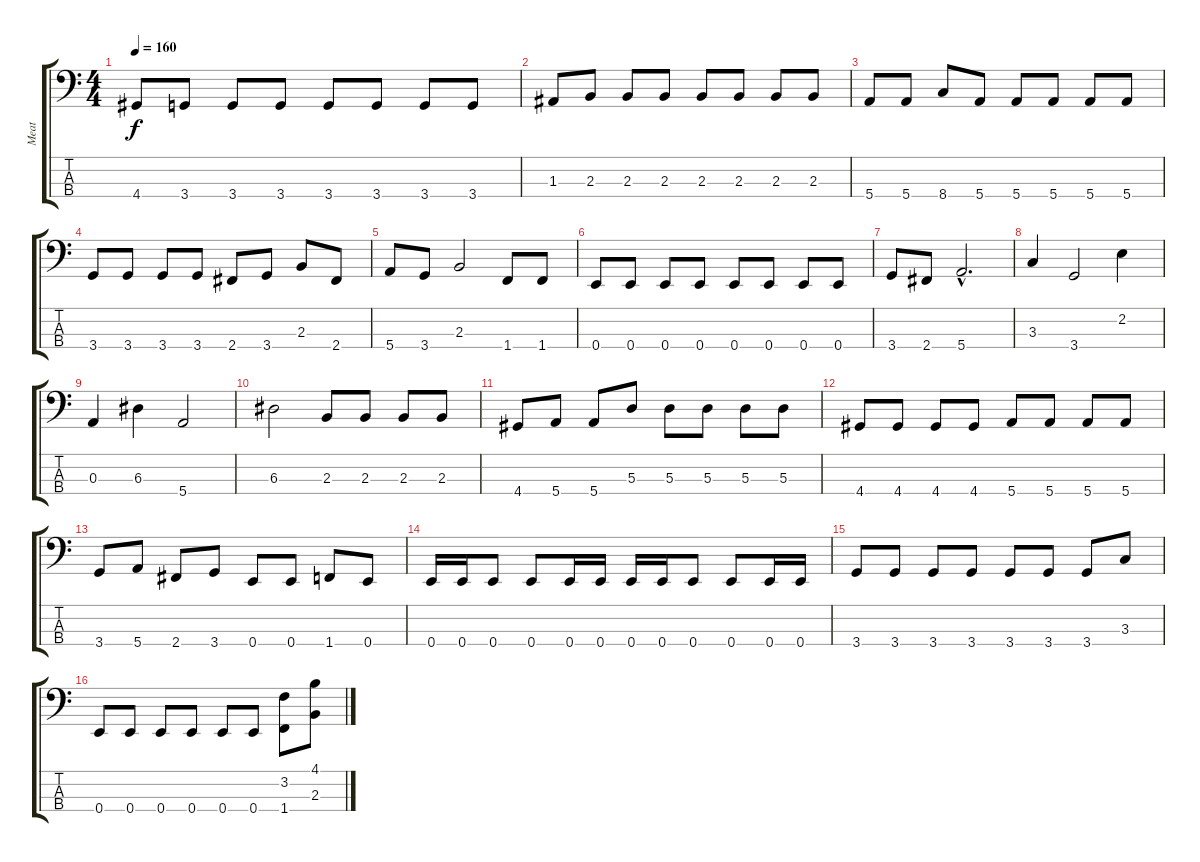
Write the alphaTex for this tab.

\track ("Meat" "Meat") {instrument electricbasspick}
\staff {score tabs}
\tuning (G2 D2 A1 E1) {hide}
\ts (4 4)
\tempo 160
\clef f4
\ks c
4.4.8{dy f} 3.4.8 3.4.8 3.4.8 3.4.8 3.4.8 3.4.8 3.4.8 |
1.3.8 2.3.8 2.3.8 2.3.8 2.3.8 2.3.8 2.3.8 2.3.8 |
5.4.8 5.4.8 8.4.8 5.4.8 5.4.8 5.4.8 5.4.8 5.4.8 |
3.4.8 3.4.8 3.4.8 3.4.8 2.4.8 3.4.8 2.3.8 2.4.8 |
5.4.8 3.4.8 2.3.2 1.4.8 1.4.8 |
0.4.8 0.4.8 0.4.8 0.4.8 0.4.8 0.4.8 0.4.8 0.4.8 |
3.4.8 2.4.8 5.4{hac}.2{d} |
3.3.4 3.4.2 2.2.4 |
0.3.4 6.3.4 5.4.2 |
6.3.2 2.3.8 2.3.8 2.3.8 2.3.8 |
4.4.8 5.4.8 5.4.8 5.3.8 5.3.8 5.3.8 5.3.8 5.3.8 |
4.4.8 4.4.8 4.4.8 4.4.8 5.4.8 5.4.8 5.4.8 5.4.8 |
3.4.8 5.4.8 2.4.8 3.4.8 0.4.8 0.4.8 1.4.8 0.4.8 |
0.4.16 0.4.16 0.4.8 0.4.8 0.4.16 0.4.16 0.4.16 0.4.16 0.4.8 0.4.8 0.4.16 0.4.16 |
3.4.8 3.4.8 3.4.8 3.4.8 3.4.8 3.4.8 3.4.8 3.3.8 |
0.4.8 0.4.8 0.4.8 0.4.8 0.4.8 0.4.8 (3.2 1.4).8 (4.1 2.3).8
